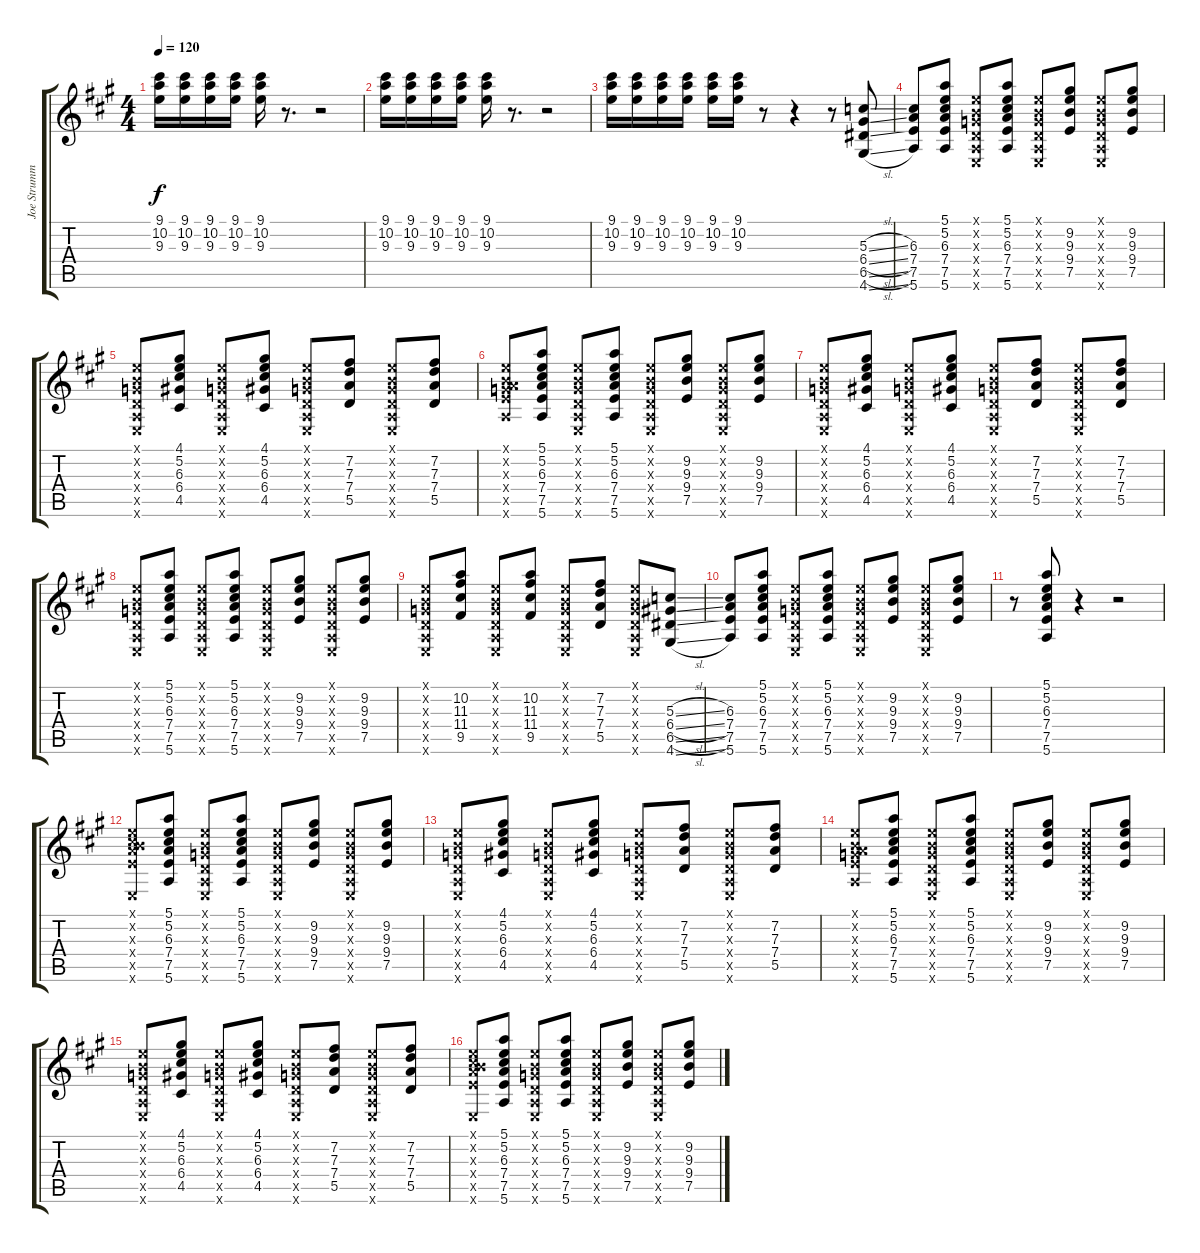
\track ("Joe Strummer - Rhythm Guitar" "Joe Strumm") {instrument overdrivenguitar}
\staff {score tabs}
\tuning (E4 B3 G3 D3 A2 E2) {hide}
\ts (4 4)
\tempo 120
\clef g2
\ks a
(9.1 10.2 9.3).16{dy f} (9.1 10.2 9.3).16 (9.1 10.2 9.3).16 (9.1 10.2 9.3).16 (9.1 10.2 9.3).16 r.8{d} r.2 |
(9.1 10.2 9.3).16 (9.1 10.2 9.3).16 (9.1 10.2 9.3).16 (9.1 10.2 9.3).16 (9.1 10.2 9.3).16 r.8{d} r.2 |
(9.1 10.2 9.3).16 (9.1 10.2 9.3).16 (9.1 10.2 9.3).16 (9.1 10.2 9.3).16 (9.1 10.2 9.3).16 (9.1 10.2 9.3).16 r.8 r.4 r.8 (5.3{sl} 6.4{sl} 6.5{sl} 4.6{sl}).8 |
(6.3 7.4 7.5 5.6).8 (5.1 5.2 6.3 7.4 7.5 5.6).8 (0.1{x} 0.2{x} 0.3{x} 0.4{x} 0.5{x} 0.6{x}).8 (5.1 5.2 6.3 7.4 7.5 5.6).8 (0.1{x} 0.2{x} 0.3{x} 0.4{x} 0.5{x} 0.6{x}).8 (9.2 9.3 9.4 7.5).8 (0.1{x} 0.2{x} 0.3{x} 0.4{x} 0.5{x} 0.6{x}).8 (9.2 9.3 9.4 7.5).8 |
(0.1{x} 0.2{x} 0.3{x} 0.4{x} 0.5{x} 0.6{x}).8 (4.1 5.2 6.3 6.4 4.5).8 (0.1{x} 0.2{x} 0.3{x} 0.4{x} 0.5{x} 0.6{x}).8 (4.1 5.2 6.3 6.4 4.5).8 (0.1{x} 0.2{x} 0.3{x} 0.4{x} 0.5{x} 0.6{x}).8 (7.2 7.3 7.4 5.5).8 (0.1{x} 0.2{x} 0.3{x} 0.4{x} 0.5{x} 0.6{x}).8 (7.2 7.3 7.4 5.5).8 |
(0.1{x} 0.2{x} 0.3{x} 7.4{x} 7.5{x} 5.6{x}).8 (5.1 5.2 6.3 7.4 7.5 5.6).8 (0.1{x} 0.2{x} 0.3{x} 0.4{x} 0.5{x} 0.6{x}).8 (5.1 5.2 6.3 7.4 7.5 5.6).8 (0.1{x} 0.2{x} 0.3{x} 0.4{x} 0.5{x} 0.6{x}).8 (9.2 9.3 9.4 7.5).8 (0.1{x} 0.2{x} 0.3{x} 0.4{x} 0.5{x} 0.6{x}).8 (9.2 9.3 9.4 7.5).8 |
(0.1{x} 0.2{x} 0.3{x} 0.4{x} 0.5{x} 0.6{x}).8 (4.1 5.2 6.3 6.4 4.5).8 (0.1{x} 0.2{x} 0.3{x} 0.4{x} 0.5{x} 0.6{x}).8 (4.1 5.2 6.3 6.4 4.5).8 (0.1{x} 0.2{x} 0.3{x} 0.4{x} 0.5{x} 0.6{x}).8 (7.2 7.3 7.4 5.5).8 (0.1{x} 0.2{x} 0.3{x} 0.4{x} 0.5{x} 0.6{x}).8 (7.2 7.3 7.4 5.5).8 |
(0.1{x} 0.2{x} 0.3{x} 0.4{x} 0.5{x} 0.6{x}).8 (5.1 5.2 6.3 7.4 7.5 5.6).8 (0.1{x} 0.2{x} 0.3{x} 0.4{x} 0.5{x} 0.6{x}).8 (5.1 5.2 6.3 7.4 7.5 5.6).8 (0.1{x} 0.2{x} 0.3{x} 0.4{x} 0.5{x} 0.6{x}).8 (9.2 9.3 9.4 7.5).8 (0.1{x} 0.2{x} 0.3{x} 0.4{x} 0.5{x} 0.6{x}).8 (9.2 9.3 9.4 7.5).8 |
(0.1{x} 0.2{x} 0.3{x} 0.4{x} 0.5{x} 0.6{x}).8 (10.2 11.3 11.4 9.5).8 (0.1{x} 0.2{x} 0.3{x} 0.4{x} 0.5{x} 0.6{x}).8 (10.2 11.3 11.4 9.5).8 (0.1{x} 0.2{x} 0.3{x} 0.4{x} 0.5{x} 0.6{x}).8 (7.2 7.3 7.4 5.5).8 (0.1{x} 0.2{x} 0.3{x} 0.4{x} 0.5{x} 0.6{x}).8 (5.3{sl} 6.4{sl} 6.5{sl} 4.6{sl}).8 |
(6.3 7.4 7.5 5.6).8 (5.1 5.2 6.3 7.4 7.5 5.6).8 (0.1{x} 0.2{x} 0.3{x} 0.4{x} 0.5{x} 0.6{x}).8 (5.1 5.2 6.3 7.4 7.5 5.6).8 (0.1{x} 0.2{x} 0.3{x} 0.4{x} 0.5{x} 0.6{x}).8 (9.2 9.3 9.4 7.5).8 (0.1{x} 0.2{x} 0.3{x} 0.4{x} 0.5{x} 0.6{x}).8 (9.2 9.3 9.4 7.5).8 |
r.8 (5.1 5.2 6.3 7.4 7.5 5.6).8 r.4 r.2 |
(0.1{x} 0.2{x} 6.3{x} 7.4{x} 7.5{x} 0.6{x}).8 (5.1 5.2 6.3 7.4 7.5 5.6).8 (0.1{x} 0.2{x} 0.3{x} 0.4{x} 0.5{x} 0.6{x}).8 (5.1 5.2 6.3 7.4 7.5 5.6).8 (0.1{x} 0.2{x} 0.3{x} 0.4{x} 0.5{x} 0.6{x}).8 (9.2 9.3 9.4 7.5).8 (0.1{x} 0.2{x} 0.3{x} 0.4{x} 0.5{x} 0.6{x}).8 (9.2 9.3 9.4 7.5).8 |
(0.1{x} 0.2{x} 0.3{x} 0.4{x} 0.5{x} 0.6{x}).8 (4.1 5.2 6.3 6.4 4.5).8 (0.1{x} 0.2{x} 0.3{x} 0.4{x} 0.5{x} 0.6{x}).8 (4.1 5.2 6.3 6.4 4.5).8 (0.1{x} 0.2{x} 0.3{x} 0.4{x} 0.5{x} 0.6{x}).8 (7.2 7.3 7.4 5.5).8 (0.1{x} 0.2{x} 0.3{x} 0.4{x} 0.5{x} 0.6{x}).8 (7.2 7.3 7.4 5.5).8 |
(0.1{x} 0.2{x} 0.3{x} 7.4{x} 7.5{x} 5.6{x}).8 (5.1 5.2 6.3 7.4 7.5 5.6).8 (0.1{x} 0.2{x} 0.3{x} 0.4{x} 0.5{x} 0.6{x}).8 (5.1 5.2 6.3 7.4 7.5 5.6).8 (0.1{x} 0.2{x} 0.3{x} 0.4{x} 0.5{x} 0.6{x}).8 (9.2 9.3 9.4 7.5).8 (0.1{x} 0.2{x} 0.3{x} 0.4{x} 0.5{x} 0.6{x}).8 (9.2 9.3 9.4 7.5).8 |
(0.1{x} 0.2{x} 0.3{x} 0.4{x} 0.5{x} 0.6{x}).8 (4.1 5.2 6.3 6.4 4.5).8 (0.1{x} 0.2{x} 0.3{x} 0.4{x} 0.5{x} 0.6{x}).8 (4.1 5.2 6.3 6.4 4.5).8 (0.1{x} 0.2{x} 0.3{x} 0.4{x} 0.5{x} 0.6{x}).8 (7.2 7.3 7.4 5.5).8 (0.1{x} 0.2{x} 0.3{x} 0.4{x} 0.5{x} 0.6{x}).8 (7.2 7.3 7.4 5.5).8 |
(0.1{x} 0.2{x} 6.3{x} 7.4{x} 7.5{x} 0.6{x}).8 (5.1 5.2 6.3 7.4 7.5 5.6).8 (0.1{x} 0.2{x} 0.3{x} 0.4{x} 0.5{x} 0.6{x}).8 (5.1 5.2 6.3 7.4 7.5 5.6).8 (0.1{x} 0.2{x} 0.3{x} 0.4{x} 0.5{x} 0.6{x}).8 (9.2 9.3 9.4 7.5).8 (0.1{x} 0.2{x} 0.3{x} 0.4{x} 0.5{x} 0.6{x}).8 (9.2 9.3 9.4 7.5).8
